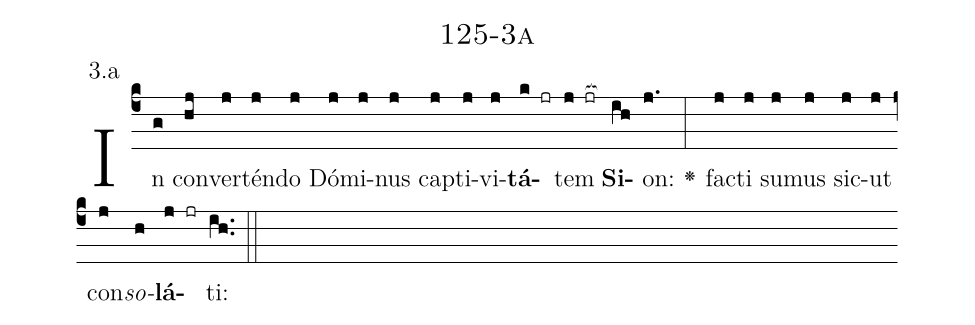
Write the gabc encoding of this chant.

name: 125-3a;
annotation: 3.a;
%%
(c4)In(g) con(hj)ver(j)tén(j)do(j) Dó(j)mi(j)nus(j) cap(j)ti(j)vi(j)<b>tá</b>(k jr)tem(j jr[ocb:1{]) <b>Si</b>(ih[ocb:0}])on:(j.) <v>\greheightstar</v>(:) fac(j)ti(j) su(j)mus(j) sic(j)ut(j) con(j)<i>so</i>(h)<b>lá</b>(j jr)ti:(ih..) (::)


%E(j) u(j) o(j) u(h) a(j) e.(ih..) (::)
